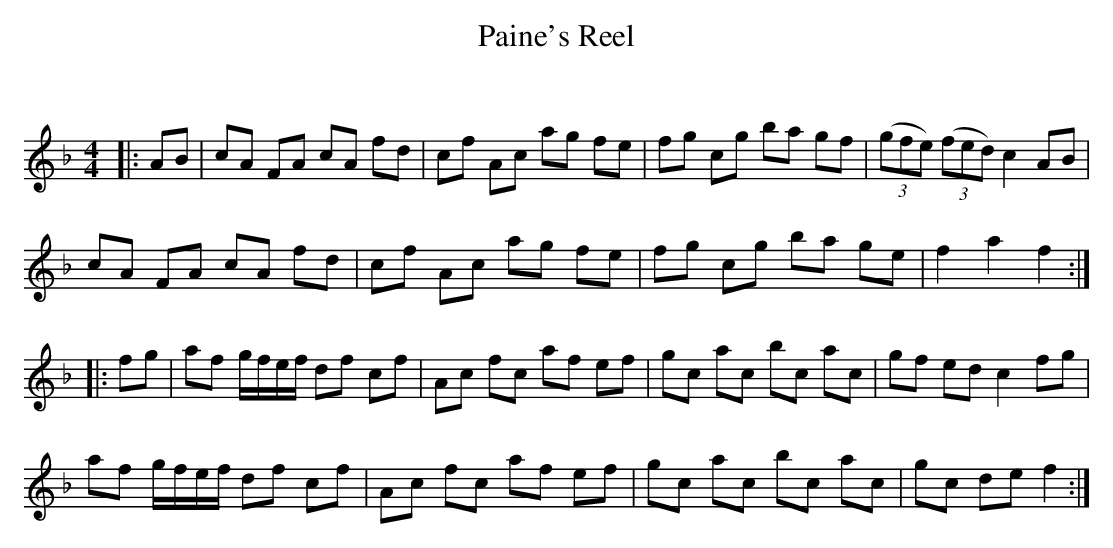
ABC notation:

X:1
T: Paine's Reel
C:
Q: 232
K:F
M:4/4
L:1/8
|:AB|cA FA cA fd|cf Ac ag fe|fg cg ba gf|((3gfe) ((3fed) c2 AB|
cA FA cA fd|cf Ac ag fe|fg cg ba ge|f2 a2 f2:|
|:fg|af g1/2f1/2e1/2f1/2 df cf|Ac fc af ef|gc ac bc ac|gf ed c2 fg|
af g1/2f1/2e1/2f1/2 df cf|Ac fc af ef|gc ac bc ac|gc de f2:|
